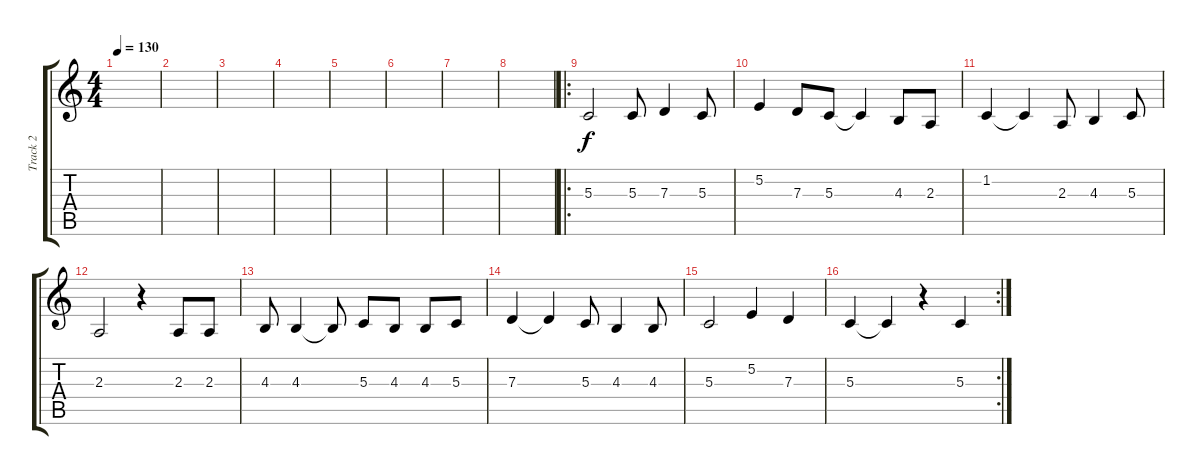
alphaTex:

\track ("Track 2" "Track 2") {instrument clarinet}
\staff {score tabs}
\tuning (E4 B3 G3 D3 A2 E2) {hide}
\ts (4 4)
\tempo 130
\clef g2
\ks c
|
|
|
|
|
|
|
|
\ro
5.3.2 5.3.8 7.3.4 5.3.8 |
5.2.4 7.3.8 5.3.8 5.3{t}.4 4.3.8 2.3.8 |
1.2.4 1.2{t}.4 2.3.8 4.3.4 5.3.8 |
2.3.2 r.4 2.3.8 2.3.8 |
4.3.8 4.3.4 4.3{t}.8 5.3.8 4.3.8 4.3.8 5.3.8 |
7.3.4 7.3{t}.4 5.3.8 4.3.4 4.3.8 |
5.3.2 5.2.4 7.3.4 |
\rc 2
5.3.4 5.3{t}.4 r.4 5.3.4
